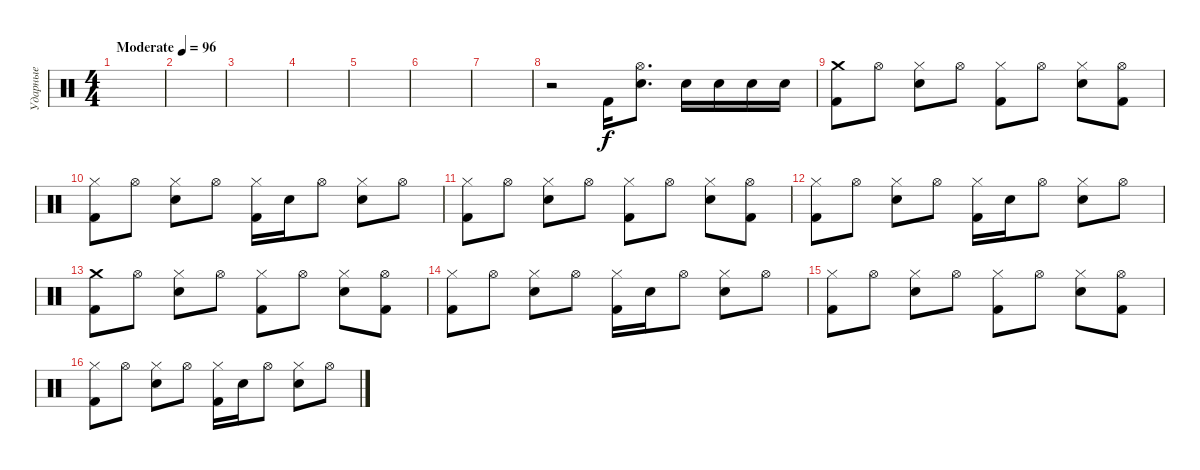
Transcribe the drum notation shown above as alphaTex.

\track ("Ударные" "Ударные") {instrument percussion}
\staff {score}
\articulation defaults
\ts (4 4)
\tempo (96 "Moderate")
\clef neutral
\ks c
|
|
|
|
|
|
|
r.2 "Kick (hit) 2".16 ("Hi-Hat (open)" "Snare (hit) 2").8{d} "Snare (hit) 2".16 "Snare (hit) 2".16 "Snare (hit) 2".16 "Snare (hit) 2".16 |
("Crash medium (hit)" "Kick (hit) 2").8 "Hi-Hat (open)".8 ("Hi-Hat (closed)" "Snare (hit) 2").8 "Hi-Hat (open)".8 ("Hi-Hat (closed)" "Kick (hit) 2").8 "Hi-Hat (open)".8 ("Hi-Hat (closed)" "Snare (hit) 2").8 ("Hi-Hat (open)" "Kick (hit) 2").8 |
("Hi-Hat (closed)" "Kick (hit) 2").8 "Hi-Hat (open)".8 ("Hi-Hat (closed)" "Snare (hit) 2").8 "Hi-Hat (open)".8 ("Hi-Hat (closed)" "Kick (hit) 2").16 "Snare (hit) 2".16 "Hi-Hat (open)".8 ("Hi-Hat (closed)" "Snare (hit) 2").8 "Hi-Hat (open)".8 |
("Hi-Hat (closed)" "Kick (hit) 2").8 "Hi-Hat (open)".8 ("Hi-Hat (closed)" "Snare (hit) 2").8 "Hi-Hat (open)".8 ("Hi-Hat (closed)" "Kick (hit) 2").8 "Hi-Hat (open)".8 ("Hi-Hat (closed)" "Snare (hit) 2").8 ("Hi-Hat (open)" "Kick (hit) 2").8 |
("Hi-Hat (closed)" "Kick (hit) 2").8 "Hi-Hat (open)".8 ("Hi-Hat (closed)" "Snare (hit) 2").8 "Hi-Hat (open)".8 ("Hi-Hat (closed)" "Kick (hit) 2").16 "Snare (hit) 2".16 "Hi-Hat (open)".8 ("Hi-Hat (closed)" "Snare (hit) 2").8 "Hi-Hat (open)".8 |
("Crash medium (hit)" "Kick (hit) 2").8 "Hi-Hat (open)".8 ("Hi-Hat (closed)" "Snare (hit) 2").8 "Hi-Hat (open)".8 ("Hi-Hat (closed)" "Kick (hit) 2").8 "Hi-Hat (open)".8 ("Hi-Hat (closed)" "Snare (hit) 2").8 ("Hi-Hat (open)" "Kick (hit) 2").8 |
("Hi-Hat (closed)" "Kick (hit) 2").8 "Hi-Hat (open)".8 ("Hi-Hat (closed)" "Snare (hit) 2").8 "Hi-Hat (open)".8 ("Hi-Hat (closed)" "Kick (hit) 2").16 "Snare (hit) 2".16 "Hi-Hat (open)".8 ("Hi-Hat (closed)" "Snare (hit) 2").8 "Hi-Hat (open)".8 |
("Hi-Hat (closed)" "Kick (hit) 2").8 "Hi-Hat (open)".8 ("Hi-Hat (closed)" "Snare (hit) 2").8 "Hi-Hat (open)".8 ("Hi-Hat (closed)" "Kick (hit) 2").8 "Hi-Hat (open)".8 ("Hi-Hat (closed)" "Snare (hit) 2").8 ("Hi-Hat (open)" "Kick (hit) 2").8 |
("Hi-Hat (closed)" "Kick (hit) 2").8 "Hi-Hat (open)".8 ("Hi-Hat (closed)" "Snare (hit) 2").8 "Hi-Hat (open)".8 ("Hi-Hat (closed)" "Kick (hit) 2").16 "Snare (hit) 2".16 "Hi-Hat (open)".8 ("Hi-Hat (closed)" "Snare (hit) 2").8 "Hi-Hat (open)".8
